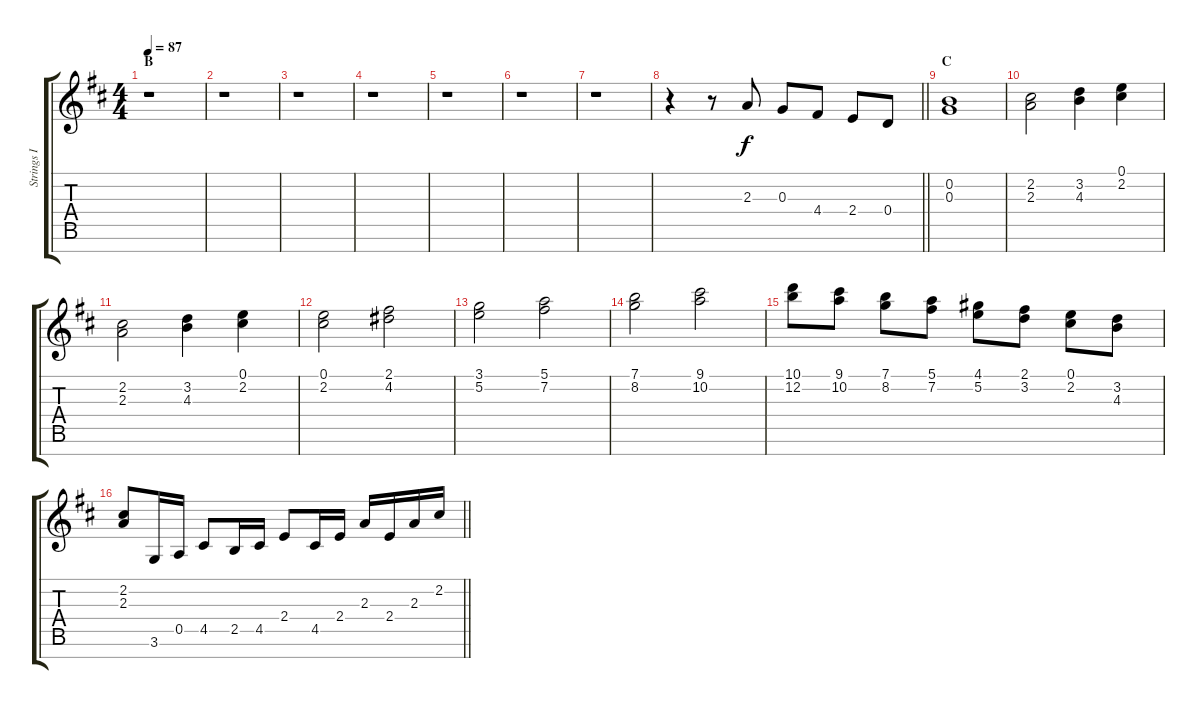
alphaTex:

\track ("Strings I" "Strings I") {instrument stringensemble1}
\staff {score tabs}
\tuning (E5 B4 G4 D4 A3 E3 B2) {hide}
\ts (4 4)
\section ("" "B")
\tempo 87
\clef g2
\ks d
r.1{dy f} |
r.1 |
r.1 |
r.1 |
r.1 |
r.1 |
r.1 |
\barLineRight lightlight
r.4 r.8 2.3.8 0.3.8 4.4.8 2.4.8 0.4.8 |
\section ("" "C")
(0.2 0.3).1 |
(2.2 2.3).2 (3.2 4.3).4 (0.1 2.2).4 |
(2.2 2.3).2 (3.2 4.3).4 (0.1 2.2).4 |
(0.1 2.2).2 (2.1 4.2).2 |
(3.1 5.2).2 (5.1 7.2).2 |
(7.1 8.2).2 (9.1 10.2).2 |
(10.1 12.2).8 (9.1 10.2).8 (7.1 8.2).8 (5.1 7.2).8 (4.1 5.2).8 (2.1 3.2).8 (0.1 2.2).8 (3.2 4.3).8 |
\barLineRight lightlight
(2.2 2.3).8 3.6.16 0.5.16 4.5.8 2.5.16 4.5.16 2.4.8 4.5.16 2.4.16 2.3.16 2.4.16 2.3.16 2.2.16
